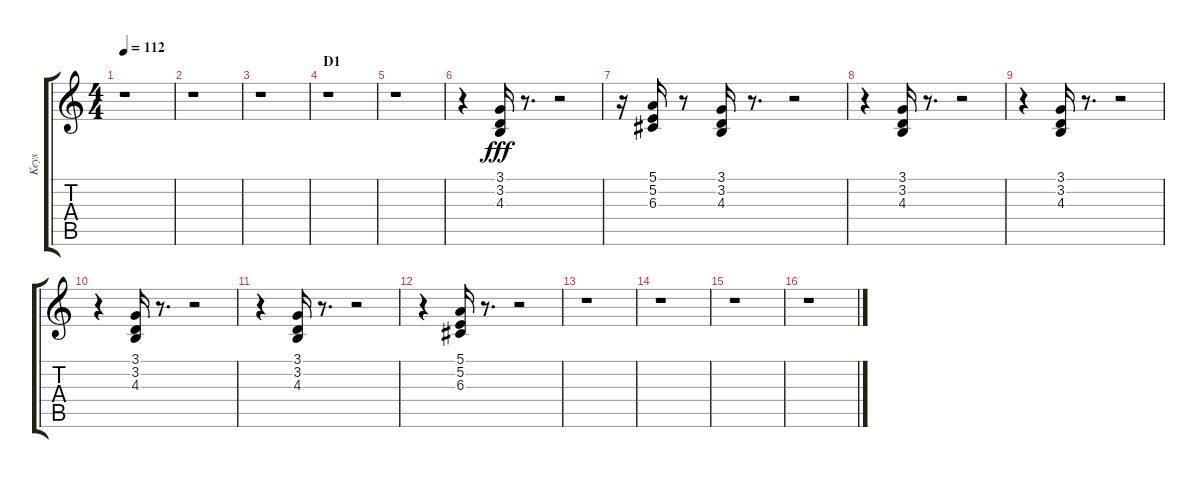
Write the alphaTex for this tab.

\track ("Keys" "Keys") {instrument stringensemble1}
\staff {score tabs}
\tuning (E4 B3 G3 D3 A2 E2) {hide}
\ts (4 4)
\tempo 112
\clef g2
\ks c
r.1{dy fff} |
r.1 |
r.1 |
\section ("" "D1")
r.1 |
r.1 |
r.4 (3.1 3.2 4.3).16 r.8{d} r.2 |
r.16 (5.1 5.2 6.3).16 r.8 (3.1 3.2 4.3).16 r.8{d} r.2 |
r.4 (3.1 3.2 4.3).16 r.8{d} r.2 |
r.4 (3.1 3.2 4.3).16 r.8{d} r.2 |
r.4 (3.1 3.2 4.3).16 r.8{d} r.2 |
r.4 (3.1 3.2 4.3).16 r.8{d} r.2 |
r.4 (5.1 5.2 6.3).16 r.8{d} r.2 |
r.1 |
r.1 |
r.1 |
r.1
